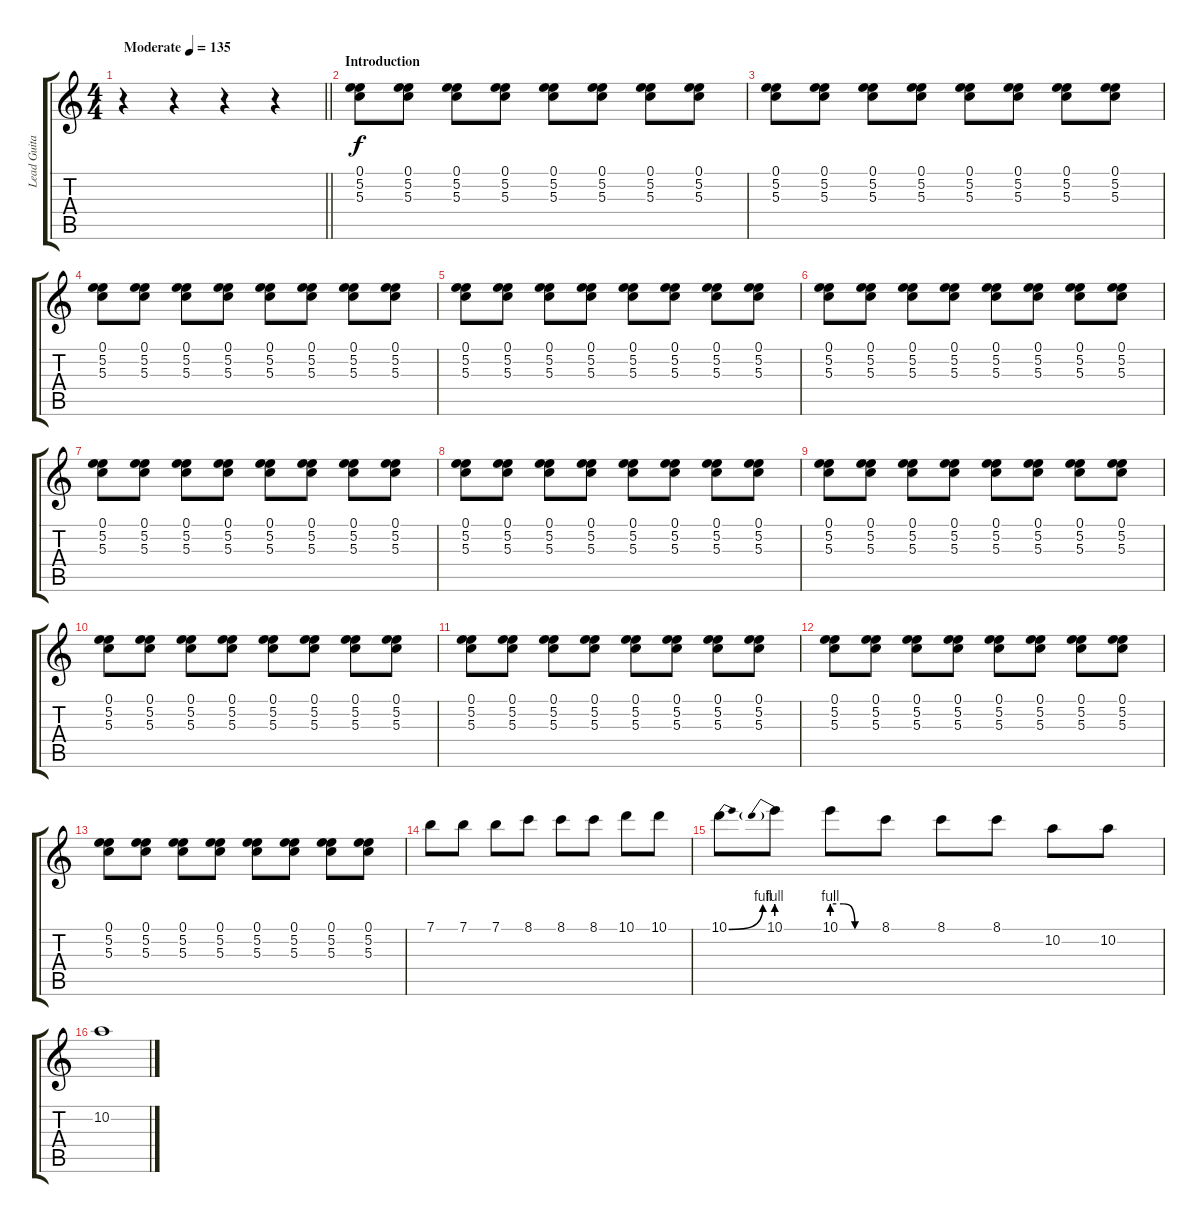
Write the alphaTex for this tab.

\track ("Lead Guitar" "Lead Guita") {instrument distortionguitar}
\staff {score tabs}
\tuning (E4 B3 G3 D3 A2 E2) {hide}
\ts (4 4)
\tempo (135 "Moderate")
\clef g2
\barLineRight lightlight
\ks c
r.4{dy f instrument distortionguitar} r.4 r.4 r.4 |
\section ("" "Introduction")
(0.1 5.2 5.3).8 (0.1 5.2 5.3).8 (0.1 5.2 5.3).8 (0.1 5.2 5.3).8 (0.1 5.2 5.3).8 (0.1 5.2 5.3).8 (0.1 5.2 5.3).8 (0.1 5.2 5.3).8 |
(0.1 5.2 5.3).8 (0.1 5.2 5.3).8 (0.1 5.2 5.3).8 (0.1 5.2 5.3).8 (0.1 5.2 5.3).8 (0.1 5.2 5.3).8 (0.1 5.2 5.3).8 (0.1 5.2 5.3).8 |
(0.1 5.2 5.3).8 (0.1 5.2 5.3).8 (0.1 5.2 5.3).8 (0.1 5.2 5.3).8 (0.1 5.2 5.3).8 (0.1 5.2 5.3).8 (0.1 5.2 5.3).8 (0.1 5.2 5.3).8 |
(0.1 5.2 5.3).8 (0.1 5.2 5.3).8 (0.1 5.2 5.3).8 (0.1 5.2 5.3).8 (0.1 5.2 5.3).8 (0.1 5.2 5.3).8 (0.1 5.2 5.3).8 (0.1 5.2 5.3).8 |
(0.1 5.2 5.3).8 (0.1 5.2 5.3).8 (0.1 5.2 5.3).8 (0.1 5.2 5.3).8 (0.1 5.2 5.3).8 (0.1 5.2 5.3).8 (0.1 5.2 5.3).8 (0.1 5.2 5.3).8 |
(0.1 5.2 5.3).8 (0.1 5.2 5.3).8 (0.1 5.2 5.3).8 (0.1 5.2 5.3).8 (0.1 5.2 5.3).8 (0.1 5.2 5.3).8 (0.1 5.2 5.3).8 (0.1 5.2 5.3).8 |
(0.1 5.2 5.3).8 (0.1 5.2 5.3).8 (0.1 5.2 5.3).8 (0.1 5.2 5.3).8 (0.1 5.2 5.3).8 (0.1 5.2 5.3).8 (0.1 5.2 5.3).8 (0.1 5.2 5.3).8 |
(0.1 5.2 5.3).8 (0.1 5.2 5.3).8 (0.1 5.2 5.3).8 (0.1 5.2 5.3).8 (0.1 5.2 5.3).8 (0.1 5.2 5.3).8 (0.1 5.2 5.3).8 (0.1 5.2 5.3).8 |
(0.1 5.2 5.3).8 (0.1 5.2 5.3).8 (0.1 5.2 5.3).8 (0.1 5.2 5.3).8 (0.1 5.2 5.3).8 (0.1 5.2 5.3).8 (0.1 5.2 5.3).8 (0.1 5.2 5.3).8 |
(0.1 5.2 5.3).8 (0.1 5.2 5.3).8 (0.1 5.2 5.3).8 (0.1 5.2 5.3).8 (0.1 5.2 5.3).8 (0.1 5.2 5.3).8 (0.1 5.2 5.3).8 (0.1 5.2 5.3).8 |
(0.1 5.2 5.3).8 (0.1 5.2 5.3).8 (0.1 5.2 5.3).8 (0.1 5.2 5.3).8 (0.1 5.2 5.3).8 (0.1 5.2 5.3).8 (0.1 5.2 5.3).8 (0.1 5.2 5.3).8 |
(0.1 5.2 5.3).8 (0.1 5.2 5.3).8 (0.1 5.2 5.3).8 (0.1 5.2 5.3).8 (0.1 5.2 5.3).8 (0.1 5.2 5.3).8 (0.1 5.2 5.3).8 (0.1 5.2 5.3).8 |
7.1.8 7.1.8 7.1.8 8.1.8 8.1.8 8.1.8 10.1.8 10.1.8 |
10.1{be (bend 0 0 60 4)}.8 10.1{be (prebend 0 4 60 4)}.8 10.1{be (custom 0 4 15 4 30 0 60 0)}.8 8.1.8 8.1.8 8.1.8 10.2.8 10.2.8 |
10.2.1
